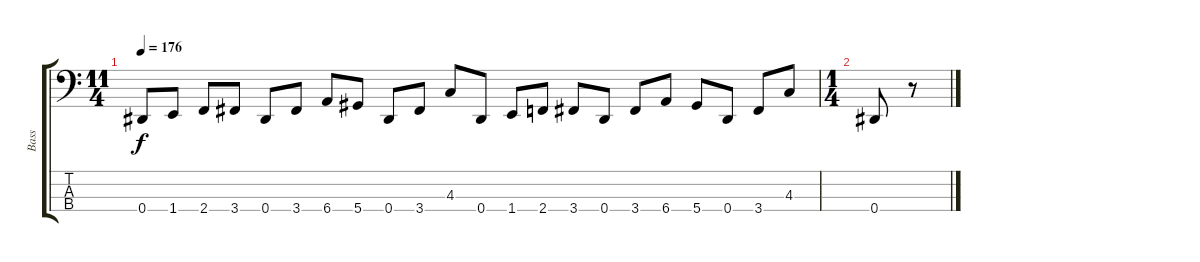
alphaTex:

\track ("Bass" "Bass") {instrument electricbasspick}
\staff {score tabs}
\tuning (Gb2 Db2 Ab1 Eb1) {hide}
\ts (11 4)
\tempo 176
\clef f4
\ks c
0.4.8{dy f} 1.4.8 2.4.8 3.4.8 0.4.8 3.4.8 6.4.8 5.4.8 0.4.8 3.4.8 4.3.8 0.4.8 1.4.8 2.4.8 3.4.8 0.4.8 3.4.8 6.4.8 5.4.8 0.4.8 3.4.8 4.3.8 |
\ts (1 4)
0.4.8 r.8
